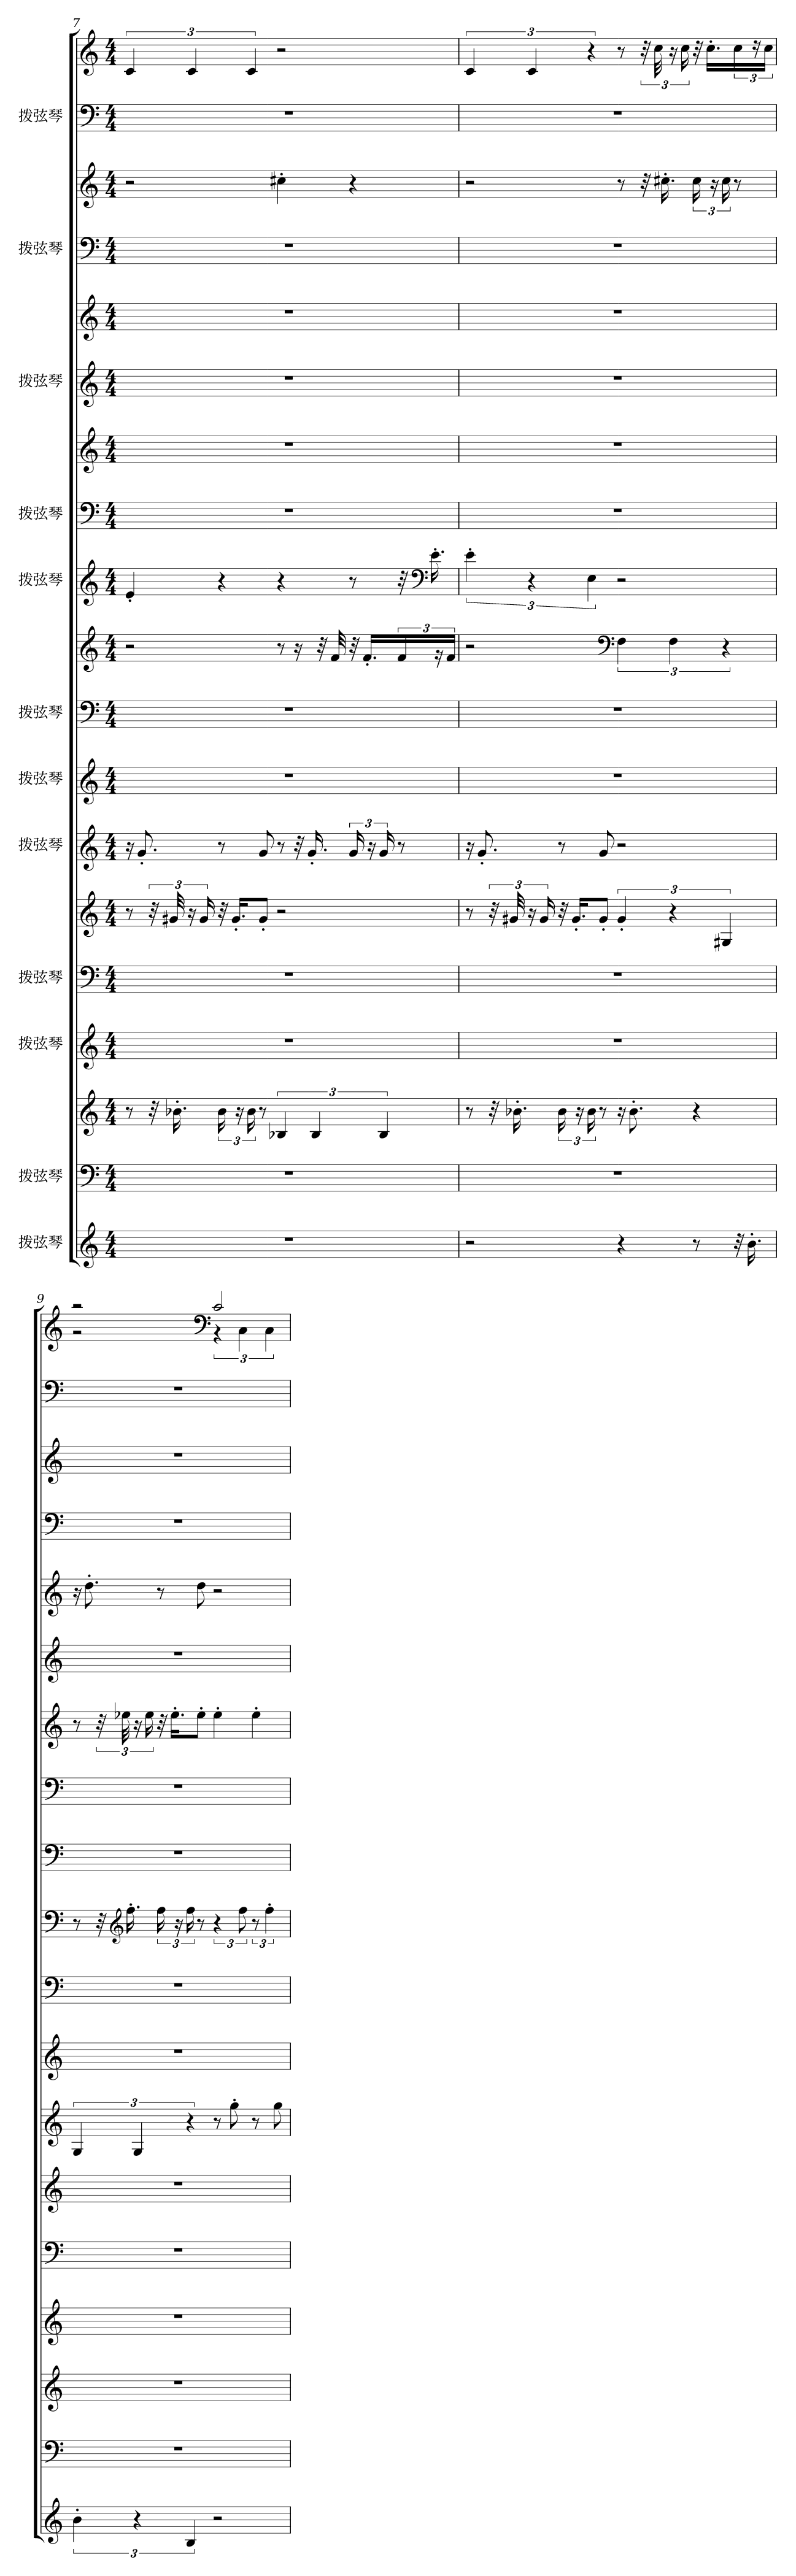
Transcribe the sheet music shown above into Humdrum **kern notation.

**kern	**kern	**kern	**kern	**kern	**kern	**kern	**kern	**kern	**kern	**kern	**kern	**kern	**kern	**kern	**kern	**kern	**kern	**kern
*part12	*part11	*part11	*part10	*part9	*part9	*part8	*part7	*part6	*part6	*part5	*part4	*part4	*part3	*part3	*part2	*part2	*part1	*part1
*staff19	*staff18	*staff17	*staff16	*staff15	*staff14	*staff13	*staff12	*staff11	*staff10	*staff9	*staff8	*staff7	*staff6	*staff5	*staff4	*staff3	*staff2	*staff1
*I"拨弦琴	*I"拨弦琴	*	*I"拨弦琴	*I"拨弦琴	*	*I"拨弦琴	*I"拨弦琴	*I"拨弦琴	*	*I"拨弦琴	*I"拨弦琴	*	*I"拨弦琴	*	*I"拨弦琴	*	*I"拨弦琴	*
!!LO:PB:g=z
*clefG2	*clefF4	*clefG2	*clefG2	*clefF4	*clefG2	*clefG2	*clefG2	*clefF4	*clefG2	*clefG2	*clefF4	*clefG2	*clefG2	*clefG2	*clefF4	*clefG2	*clefF4	*clefG2
*k[]	*k[]	*k[]	*k[]	*k[]	*k[]	*k[]	*k[]	*k[]	*k[]	*k[]	*k[]	*k[]	*k[]	*k[]	*k[]	*k[]	*k[]	*k[]
*M4/4	*M4/4	*M4/4	*M4/4	*M4/4	*M4/4	*M4/4	*M4/4	*M4/4	*M4/4	*M4/4	*M4/4	*M4/4	*M4/4	*M4/4	*M4/4	*M4/4	*M4/4	*M4/4
=7	=7	=7	=7	=7	=7	=7	=7	=7	=7	=7	=7	=7	=7	=7	=7	=7	=7	=7
1r	1r	8r	1r	1r	8r	16r	1r	1r	2r	4e'/	1r	1r	1r	1r	1r	2r	1r	6c/
.	.	.	.	.	.	8.g'/	.	.	.	.	.	.	.	.	.	.	.	.
.	.	32r	.	.	48r	.	.	.	.	.	.	.	.	.	.	.	.	.
.	.	.	.	.	48g#X/	.	.	.	.	.	.	.	.	.	.	.	.	.
.	.	16.b-X'\	.	.	.	.	.	.	.	.	.	.	.	.	.	.	.	.
.	.	.	.	.	24r	.	.	.	.	.	.	.	.	.	.	.	.	6c/
.	.	.	.	.	24g#/	.	.	.	.	.	.	.	.	.	.	.	.	.
.	.	24b-\	.	.	32r	8r	.	.	.	4r	.	.	.	.	.	.	.	.
.	.	.	.	.	16.g#'/KL	.	.	.	.	.	.	.	.	.	.	.	.	.
.	.	24r	.	.	.	.	.	.	.	.	.	.	.	.	.	.	.	.
.	.	24b-\	.	.	.	.	.	.	.	.	.	.	.	.	.	.	.	6c/
.	.	8r	.	.	8g#'/J	8g/	.	.	.	.	.	.	.	.	.	.	.	.
.	.	6B-X/	.	.	2r	8r	.	.	8r	4r	.	.	.	.	.	4cc#X'\	.	2r
.	.	.	.	.	.	32r	.	.	16r	.	.	.	.	.	.	.	.	.
.	.	.	.	.	.	16.g'/	.	.	.	.	.	.	.	.	.	.	.	.
.	.	6B-/	.	.	.	.	.	.	.	.	.	.	.	.	.	.	.	.
.	.	.	.	.	.	.	.	.	32r	.	.	.	.	.	.	.	.	.
.	.	.	.	.	.	.	.	.	32f/	.	.	.	.	.	.	.	.	.
.	.	.	.	.	.	24g/	.	.	32r	8r	.	.	.	.	.	4r	.	.
.	.	.	.	.	.	.	.	.	16.f'/LL	.	.	.	.	.	.	.	.	.
.	.	.	.	.	.	24r	.	.	.	.	.	.	.	.	.	.	.	.
.	.	6B-/	.	.	.	24g/	.	.	.	.	.	.	.	.	.	.	.	.
.	.	.	.	.	.	8r	.	.	24f/JJ	32r	.	.	.	.	.	.	.	.
*	*	*	*	*	*	*	*	*	*	*clefF4	*	*	*	*	*	*	*	*
.	.	.	.	.	.	.	.	.	.	16.e'\	.	.	.	.	.	.	.	.
.	.	.	.	.	.	.	.	.	24r	.	.	.	.	.	.	.	.	.
.	.	.	.	.	.	.	.	.	24f/	.	.	.	.	.	.	.	.	.
!!LO:PB:g=z
=8	=8	=8	=8	=8	=8	=8	=8	=8	=8	=8	=8	=8	=8	=8	=8	=8	=8	=8
2r	1r	8r	1r	1r	8r	16r	1r	1r	2r	6e'\	1r	1r	1r	1r	1r	2r	1r	6c/
.	.	.	.	.	.	8.g'/	.	.	.	.	.	.	.	.	.	.	.	.
.	.	32r	.	.	48r	.	.	.	.	.	.	.	.	.	.	.	.	.
.	.	.	.	.	48g#X/	.	.	.	.	.	.	.	.	.	.	.	.	.
.	.	16.b-X'\	.	.	.	.	.	.	.	.	.	.	.	.	.	.	.	.
.	.	.	.	.	24r	.	.	.	.	6r	.	.	.	.	.	.	.	6c/
.	.	.	.	.	24g#/	.	.	.	.	.	.	.	.	.	.	.	.	.
.	.	24b-\	.	.	32r	8r	.	.	.	.	.	.	.	.	.	.	.	.
.	.	.	.	.	16.g#'/KL	.	.	.	.	.	.	.	.	.	.	.	.	.
.	.	24r	.	.	.	.	.	.	.	.	.	.	.	.	.	.	.	.
.	.	24b-\	.	.	.	.	.	.	.	6E\	.	.	.	.	.	.	.	6r
.	.	8r	.	.	8g#'/J	8g/	.	.	.	.	.	.	.	.	.	.	.	.
*	*	*	*	*	*	*	*	*	*clefF4	*	*	*	*	*	*	*	*	*
4r	.	16r	.	.	6g#'/	2r	.	.	6F\	2r	.	.	.	.	.	8r	.	8r
.	.	8.b-'\	.	.	.	.	.	.	.	.	.	.	.	.	.	.	.	.
.	.	.	.	.	.	.	.	.	.	.	.	.	.	.	.	32r	.	48r
.	.	.	.	.	.	.	.	.	.	.	.	.	.	.	.	.	.	48cc\
.	.	.	.	.	.	.	.	.	.	.	.	.	.	.	.	16.cc#X'\	.	.
.	.	.	.	.	6r	.	.	.	6F\	.	.	.	.	.	.	.	.	24r
.	.	.	.	.	.	.	.	.	.	.	.	.	.	.	.	.	.	24cc\
8r	.	4r	.	.	.	.	.	.	.	.	.	.	.	.	.	24cc#\	.	32r
.	.	.	.	.	.	.	.	.	.	.	.	.	.	.	.	.	.	16.cc'\LL
.	.	.	.	.	.	.	.	.	.	.	.	.	.	.	.	24r	.	.
.	.	.	.	.	6G#X/	.	.	.	6r	.	.	.	.	.	.	24cc#\	.	.
32r	.	.	.	.	.	.	.	.	.	.	.	.	.	.	.	8r	.	24cc\JJ
16.b'\	.	.	.	.	.	.	.	.	.	.	.	.	.	.	.	.	.	.
.	.	.	.	.	.	.	.	.	.	.	.	.	.	.	.	.	.	24r
.	.	.	.	.	.	.	.	.	.	.	.	.	.	.	.	.	.	24cc\
=9	=9	=9	=9	=9	=9	=9	=9	=9	=9	=9	=9	=9	=9	=9	=9	=9	=9	=9
*	*	*	*	*	*	*	*	*	*	*	*	*	*	*	*	*	*	*^
6b'\	1r	1r	1r	1r	1r	6G/	1r	1r	8r	1r	1r	8r	1r	16r	1r	1r	1r	2r	2r
.	.	.	.	.	.	.	.	.	.	.	.	.	.	8.dd'\	.	.	.	.	.
.	.	.	.	.	.	.	.	.	32r	.	.	48r	.	.	.	.	.	.	.
.	.	.	.	.	.	.	.	.	.	.	.	48ee-X\	.	.	.	.	.	.	.
*	*	*	*	*	*	*	*	*	*clefG2	*	*	*	*	*	*	*	*	*	*
.	.	.	.	.	.	.	.	.	16.ff'\	.	.	.	.	.	.	.	.	.	.
6r	.	.	.	.	.	6G/	.	.	.	.	.	24r	.	.	.	.	.	.	.
.	.	.	.	.	.	.	.	.	.	.	.	24ee-\	.	.	.	.	.	.	.
.	.	.	.	.	.	.	.	.	24ff\	.	.	32r	.	8r	.	.	.	.	.
.	.	.	.	.	.	.	.	.	.	.	.	16.ee-'\KL	.	.	.	.	.	.	.
.	.	.	.	.	.	.	.	.	24r	.	.	.	.	.	.	.	.	.	.
6B/	.	.	.	.	.	6r	.	.	24ff\	.	.	.	.	.	.	.	.	.	.
.	.	.	.	.	.	.	.	.	8r	.	.	8ee-'\J	.	8dd\	.	.	.	.	.
*	*	*	*	*	*	*	*	*	*	*	*	*	*	*	*	*	*	*clefF4	*
2r	.	.	.	.	.	8r	.	.	6r	.	.	4ee-'\	.	2r	.	.	.	2c/	6r
.	.	.	.	.	.	8gg'\	.	.	.	.	.	.	.	.	.	.	.	.	.
.	.	.	.	.	.	.	.	.	12ff\	.	.	.	.	.	.	.	.	.	6C\
.	.	.	.	.	.	8r	.	.	12r	.	.	4ee-'\	.	.	.	.	.	.	.
.	.	.	.	.	.	.	.	.	6ff'\	.	.	.	.	.	.	.	.	.	6C\
.	.	.	.	.	.	8gg\	.	.	.	.	.	.	.	.	.	.	.	.	.
*	*	*	*	*	*	*	*	*	*	*	*	*	*	*	*	*	*	*v	*v
=	=	=	=	=	=	=	=	=	=	=	=	=	=	=	=	=	=	=
*-	*-	*-	*-	*-	*-	*-	*-	*-	*-	*-	*-	*-	*-	*-	*-	*-	*-	*-
